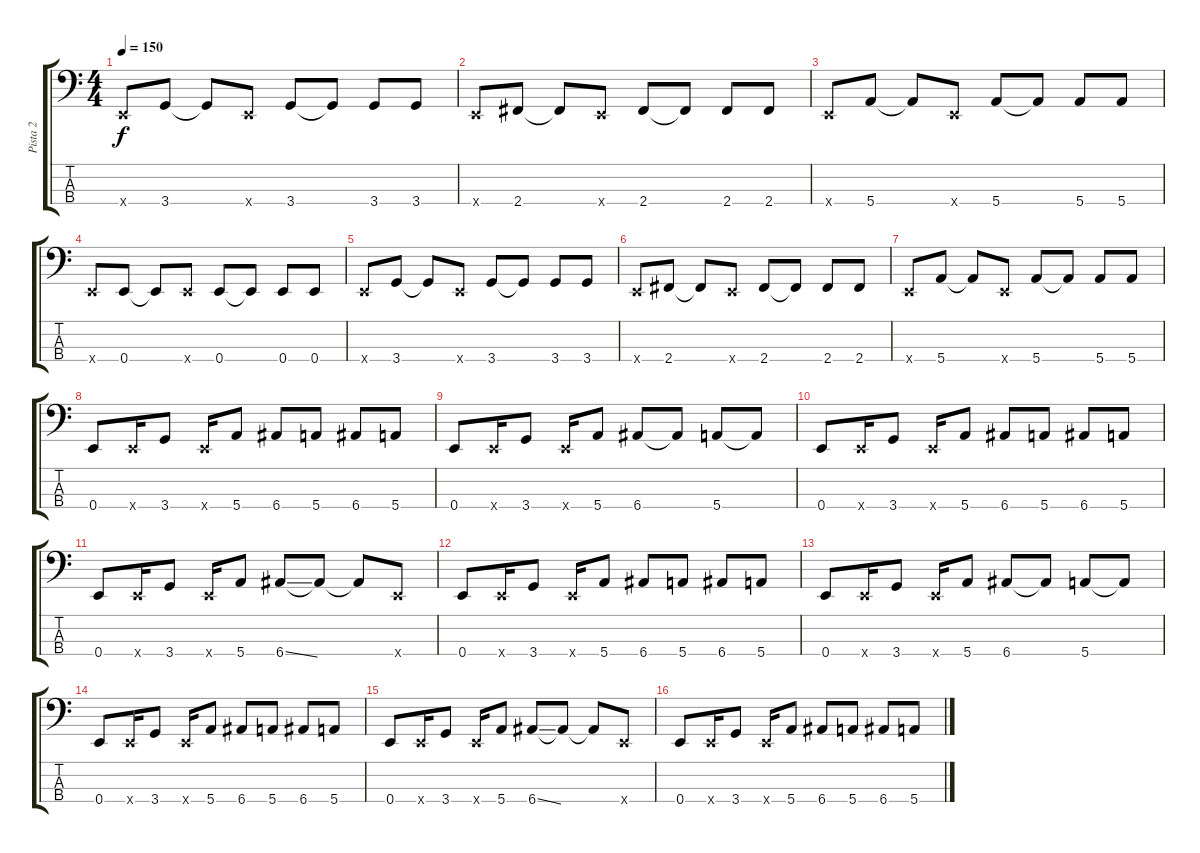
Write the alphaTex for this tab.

\track ("Pista 2" "Pista 2") {instrument electricbassfinger}
\staff {score tabs}
\tuning (G2 D2 A1 E1) {hide}
\ts (4 4)
\tempo 150
\clef f4
\ks c
0.4{x}.8{dy f} 3.4.8 3.4{t}.8 0.4{x}.8 3.4.8 3.4{t}.8 3.4.8 3.4.8 |
0.4{x}.8 2.4.8 2.4{t}.8 0.4{x}.8 2.4.8 2.4{t}.8 2.4.8 2.4.8 |
0.4{x}.8 5.4.8 5.4{t}.8 0.4{x}.8 5.4.8 5.4{t}.8 5.4.8 5.4.8 |
0.4{x}.8 0.4.8 0.4{t}.8 0.4{x}.8 0.4.8 0.4{t}.8 0.4.8 0.4.8 |
0.4{x}.8 3.4.8 3.4{t}.8 0.4{x}.8 3.4.8 3.4{t}.8 3.4.8 3.4.8 |
0.4{x}.8 2.4.8 2.4{t}.8 0.4{x}.8 2.4.8 2.4{t}.8 2.4.8 2.4.8 |
0.4{x}.8 5.4.8 5.4{t}.8 0.4{x}.8 5.4.8 5.4{t}.8 5.4.8 5.4.8 |
0.4.8 0.4{x}.16 3.4.8 0.4{x}.16 5.4.8 6.4.8 5.4.8 6.4.8 5.4.8 |
0.4.8 0.4{x}.16 3.4.8 0.4{x}.16 5.4.8 6.4.8 6.4{t}.8 5.4.8 5.4{t}.8 |
0.4.8 0.4{x}.16 3.4.8 0.4{x}.16 5.4.8 6.4.8 5.4.8 6.4.8 5.4.8 |
0.4.8 0.4{x}.16 3.4.8 0.4{x}.16 5.4.8 6.4{ss}.8 6.4{t}.8 6.4{t}.8 0.4{x}.8 |
0.4.8 0.4{x}.16 3.4.8 0.4{x}.16 5.4.8 6.4.8 5.4.8 6.4.8 5.4.8 |
0.4.8 0.4{x}.16 3.4.8 0.4{x}.16 5.4.8 6.4.8 6.4{t}.8 5.4.8 5.4{t}.8 |
0.4.8 0.4{x}.16 3.4.8 0.4{x}.16 5.4.8 6.4.8 5.4.8 6.4.8 5.4.8 |
0.4.8 0.4{x}.16 3.4.8 0.4{x}.16 5.4.8 6.4{ss}.8 6.4{t}.8 6.4{t}.8 0.4{x}.8 |
0.4.8 0.4{x}.16 3.4.8 0.4{x}.16 5.4.8 6.4.8 5.4.8 6.4.8 5.4.8
